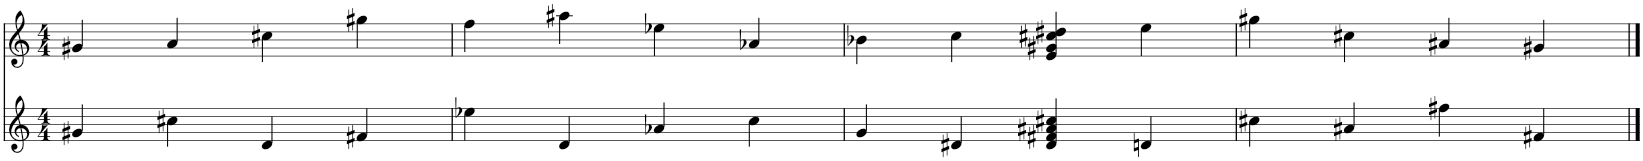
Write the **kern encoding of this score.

**kern	**kern
*part2	*part1
*staff2	*staff1
*I"Voice	*I"Voice
*I'Vo.	*I'Vo.
*clefG2	*clefG2
*k[]	*k[]
*M4/4	*M4/4
=1	=1
4g#X/	4g#X/
4cc#X\	4a/
4d/	4cc#X\
4f#X/	4gg#X\
=2	=2
4ee-X\	4ff\
4d/	4aa#X\
4a-X/	4ee-X\
4cc\	4a-X/
=3	=3
4g/	4b-X\
4d#X/	4cc\
4d#/ 4f#X/ 4a#X/ 4cc#X/	4e/ 4g#X/ 4cc#X/ 4dd#X/
4dn/	4ee\
=4	=4
4cc#X\	4gg#X\
4a#X/	4cc#X\
4ff#X\	4a#X/
4f#X/	4g#X/
==	==
*-	*-
